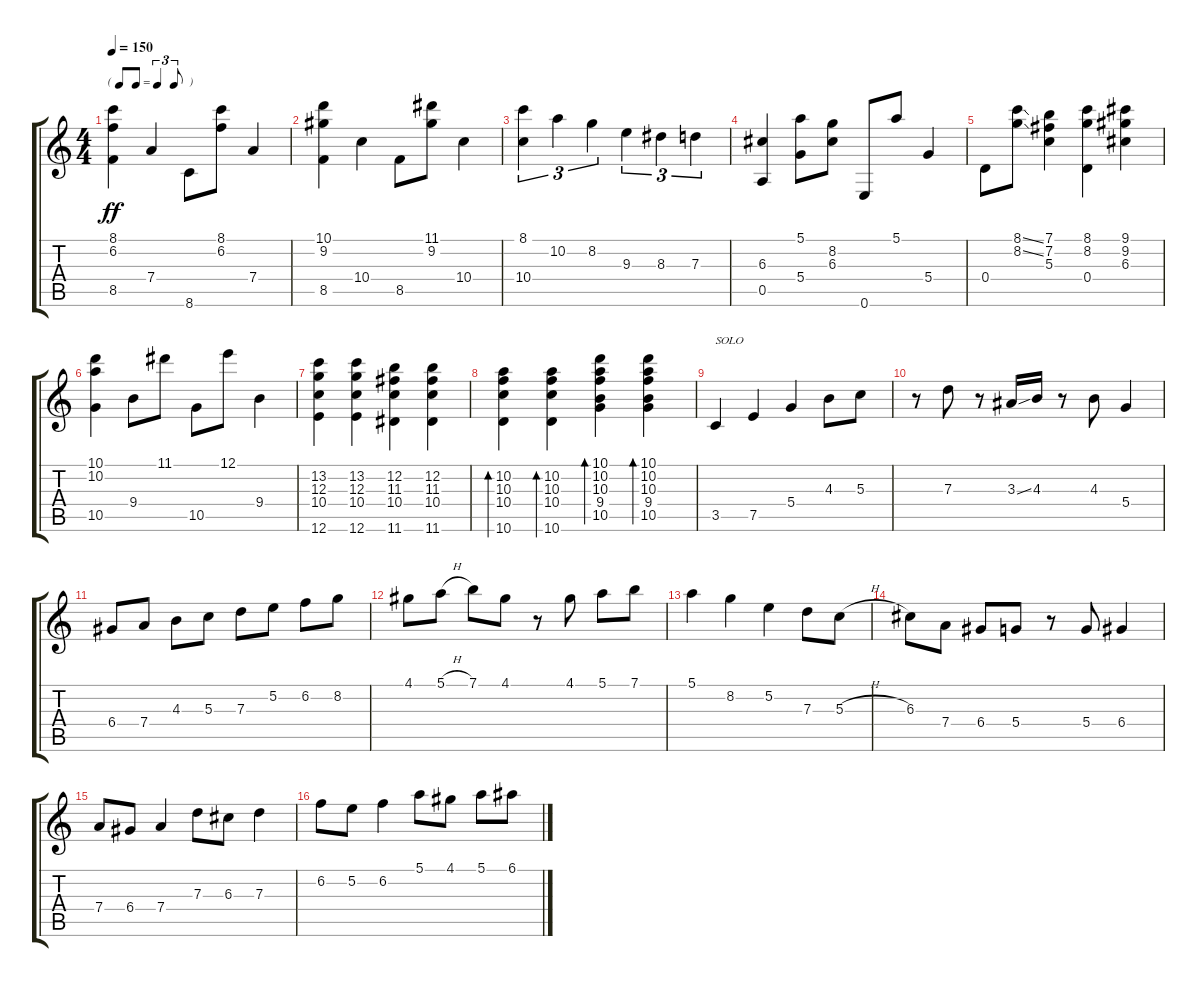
\track "" {instrument acousticguitarnylon}
\staff {score tabs}
\tuning (E4 B3 G3 D3 A2 E2) {hide}
\ts (4 4)
\tf triplet8th
\tempo 150
\clef g2
\ks c
(8.1 6.2 8.5).4{dy ff} 7.4.4 8.6.8 (8.1 6.2).8 7.4.4 |
(10.1 9.2 8.5).4 10.4.4 8.5.8 (11.1 9.2).8 10.4.4 |
(8.1 10.4).4{tu (3 2)} 10.2.4{tu (3 2)} 8.2.4{tu (3 2)} 9.3.4{tu (3 2)} 8.3.4{tu (3 2)} 7.3.4{tu (3 2)} |
(6.3 0.5).4 (5.1 5.4).8 (8.2 6.3).8 0.6.8 5.1.8 5.4.4 |
0.4.8 (8.1{ss} 8.2{ss}).8 (7.1 7.2 5.3).4 (8.1 8.2 0.4).4 (9.1 9.2 6.3).4 |
(10.1 10.2 10.5).4 9.4.8 11.1.8 10.5.8 12.1.8 9.4.4 |
(13.2 12.3 10.4 12.6).4 (13.2 12.3 10.4 12.6).4 (12.2 11.3 10.4 11.6).4 (12.2 11.3 10.4 11.6).4 |
(10.2 10.3 10.4 10.6).4{bd 120} (10.2 10.3 10.4 10.6).4{bd 120} (10.1 10.2 10.3 9.4 10.5).4{bd 120} (10.1 10.2 10.3 9.4 10.5).4{bd 120} |
3.5.4{txt "SOLO"} 7.5.4 5.4.4 4.3.8 5.3.8 |
r.8 7.3.8 r.8 3.3{ss}.16 4.3.16 r.8 4.3.8 5.4.4 |
6.4.8 7.4.8 4.3.8 5.3.8 7.3.8 5.2.8 6.2.8 8.2.8 |
4.1.8 5.1{h}.8 7.1.8 4.1.8 r.8 4.1.8 5.1.8 7.1.8 |
5.1.4 8.2.4 5.2.4 7.3.8 5.3{h}.8 |
6.3.8 7.4.8 6.4.8 5.4.8 r.8 5.4.8 6.4.4 |
7.4.8 6.4.8 7.4.4 7.3.8 6.3.8 7.3.4 |
6.2.8 5.2.8 6.2.4 5.1.8 4.1.8 5.1.8 6.1.8
